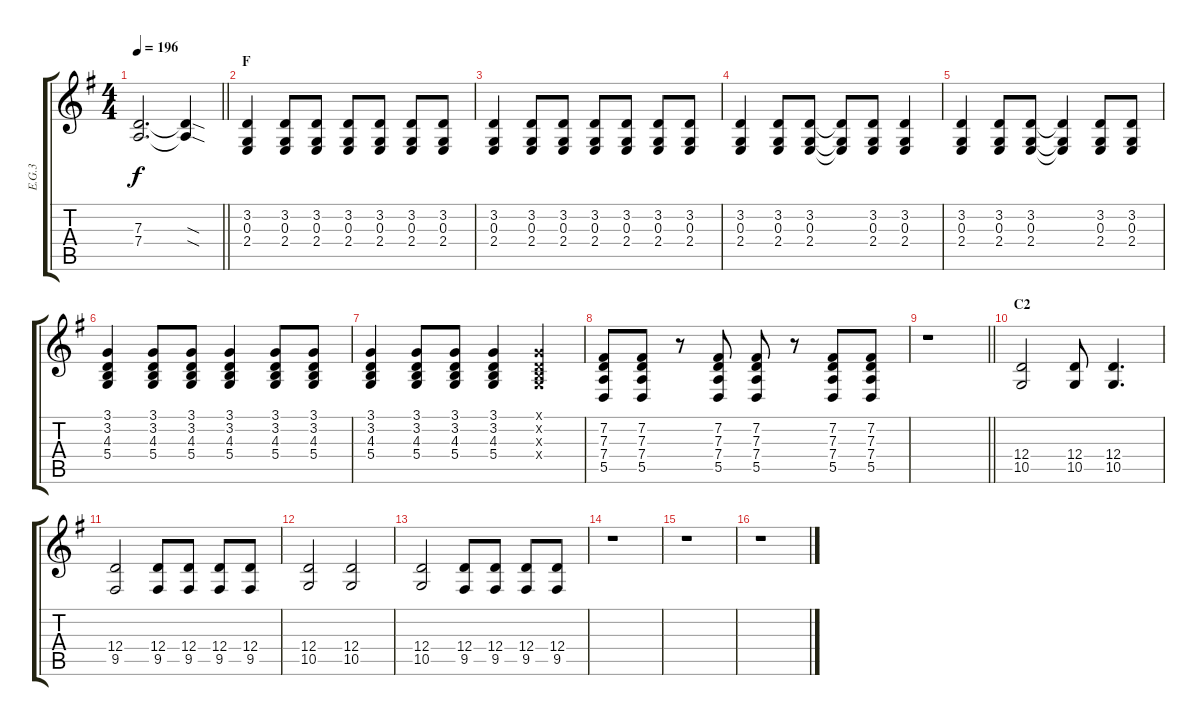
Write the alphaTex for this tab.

\track ("E.G.3" "E.G.3") {instrument drawbarorgan}
\staff {score tabs}
\tuning (E4 B3 G3 D3 A2 D2) {hide}
\ts (4 4)
\tempo 196
\clef g2
\barLineRight lightlight
\ks g
(7.3 7.4).2{d dy f} (7.3{sod t} 7.4{sod t}).4 |
\section ("" "F")
(3.2 0.3 2.4).4 (3.2 0.3 2.4).8 (3.2 0.3 2.4).8 (3.2 0.3 2.4).8 (3.2 0.3 2.4).8 (3.2 0.3 2.4).8 (3.2 0.3 2.4).8 |
(3.2 0.3 2.4).4 (3.2 0.3 2.4).8 (3.2 0.3 2.4).8 (3.2 0.3 2.4).8 (3.2 0.3 2.4).8 (3.2 0.3 2.4).8 (3.2 0.3 2.4).8 |
(3.2 0.3 2.4).4 (3.2 0.3 2.4).8 (3.2 0.3 2.4).8 (3.2{t} 0.3{t} 2.4{t}).8 (3.2 0.3 2.4).8 (3.2 0.3 2.4).4 |
(3.2 0.3 2.4).4 (3.2 0.3 2.4).8 (3.2 0.3 2.4).8 (3.2{t} 0.3{t} 2.4{t}).4 (3.2 0.3 2.4).8 (3.2 0.3 2.4).8 |
(3.1 3.2 4.3 5.4).4 (3.1 3.2 4.3 5.4).8 (3.1 3.2 4.3 5.4).8 (3.1 3.2 4.3 5.4).4 (3.1 3.2 4.3 5.4).8 (3.1 3.2 4.3 5.4).8 |
(3.1 3.2 4.3 5.4).4 (3.1 3.2 4.3 5.4).8 (3.1 3.2 4.3 5.4).8 (3.1 3.2 4.3 5.4).4 (3.1{x} 3.2{x} 4.3{x} 5.4{x}).4 |
(7.2 7.3 7.4 5.5).8 (7.2 7.3 7.4 5.5).8 r.8 (7.2 7.3 7.4 5.5).8 (7.2 7.3 7.4 5.5).8 r.8 (7.2 7.3 7.4 5.5).8 (7.2 7.3 7.4 5.5).8 |
\barLineRight lightlight
r.1 |
\section ("" "C2")
(12.4 10.5).2 (12.4 10.5).8 (12.4 10.5).4{d} |
(12.4 9.5).2 (12.4 9.5).8 (12.4 9.5).8 (12.4 9.5).8 (12.4 9.5).8 |
(12.4 10.5).2 (12.4 10.5).2 |
(12.4 10.5).2 (12.4 9.5).8 (12.4 9.5).8 (12.4 9.5).8 (12.4 9.5).8 |
r.1 |
r.1 |
r.1
